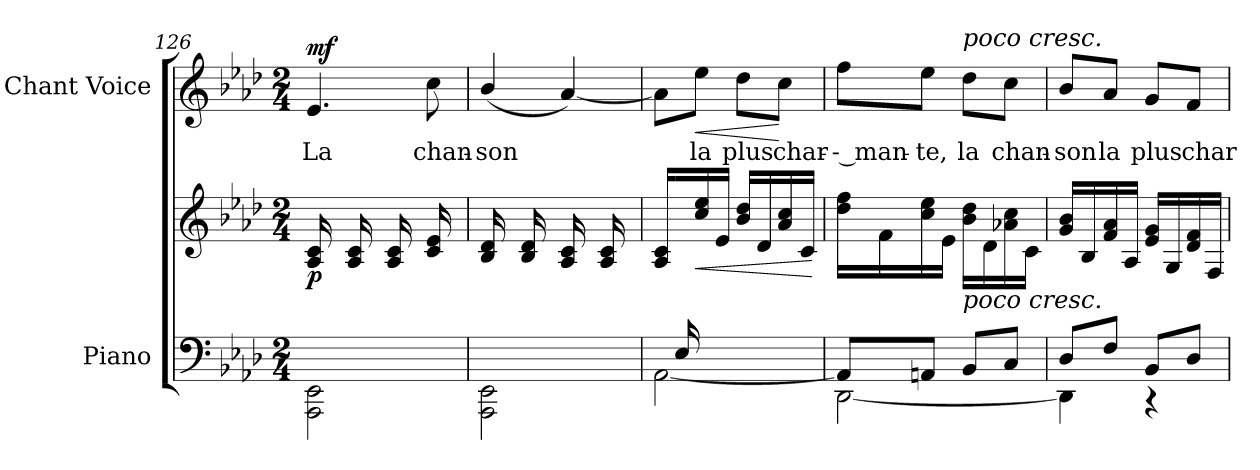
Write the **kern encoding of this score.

**kern	**kern	**dynam	**kern	**text	**dynam
*part2	*part2	*part2	*part1	*part1	*part1
*staff3	*staff2	*staff2/3	*staff1	*staff1	*staff1
*I"Piano	*	*	*I"Chant Voice	*	*
*I'Pno	*	*	*	*	*
*clefF4	*clefG2	*	*clefG2	*	*
*k[b-e-a-d-]	*k[b-e-a-d-]	*	*k[b-e-a-d-]	*	*
*M2/4	*M2/4	*	*M2/4	*	*
=126	=126	=126	=126	=126	=126
*^	*	*	*	*	*
!	!	!	!LO:DY:b	!	!	!LO:DY:a
16ryy	2AAA-\ 2EE-\	(16A-/ 16c/LL	p	4.e-/	La	mf
16E-/	.	16ryy	.	.	.	.
16ryy	.	16A-/ 16c/	.	.	.	.
16E-/JJ	.	16ryy	.	.	.	.
16ryy	.	16A-/ 16c/LL	.	.	.	.
16E-/	.	16ryy	.	.	.	.
16ryy	.	16c/ 16e-/	.	8cc\	chan-	.
16E-/JJ)	.	16ryy	.	.	.	.
=127	=127	=127	=127	=127	=127	=127
16ryy	2AAA-\ 2EE-\	16B-/ 16d-/LL	.	(4b-/	-son	.
16E-/	.	16ryy	.	.	.	.
16ryy	.	16B-/ 16d-/	.	.	.	.
16E-/JJ	.	16ryy	.	.	.	.
16ryy	.	16A-/ 16c/LL	.	[4a-/)	.	.
16E-/	.	16ryy	.	.	.	.
16ryy	.	16A-/ 16c/	.	.	.	.
16E-/JJ	.	16ryy	.	.	.	.
=128	=128	=128	=128	=128	=128	=128
16ryy	[2AA-\	16A-/ 16c/LL	.	8a-\L]	.	.
16E-/	.	16ryy	.	.	.	.
!	!	!	!LO:HP:b	!	!	!LO:HP:b
4.ryy	.	16cc/ 16ee-/	<	8ee-\J	la	<
.	.	16e-/JJ	.	.	.	.
.	.	16b-/ 16dd-/LL	.	8dd-\L	plus	.
.	.	16d-/	.	.	.	.
.	.	16a-/ 16cc/	.	8cc\J	char-	[
.	.	16c/JJ	.	.	.	.
*v	*v	*	*	*	*	*
.	.	[	.	.	.
=129	=129	=129	=129	=129	=129
*^	*	*	*	*	*
8AA-/L]	[2DD-\	16dd-\ 16ff\LL	.	8ff\L	-- man-	.
.	.	16f\	.	.	.	.
8AAn/J	.	16cc\ 16ee-\	.	8ee-\J	-te,	.
.	.	16e-\JJ	.	.	.	.
!	!	!	!	!LO:TX:a:i:t=poco cresc.	!	!
!	!	!LO:TX:b:i:t=poco cresc.	!	!	!	!
8BB-/L	.	16b-\ 16dd-\LL	.	8dd-\L	la	.
.	.	16d-\	.	.	.	.
8C/J	.	16a-X\ 16cc\	.	8cc\J	chan-	.
.	.	16c\JJ	.	.	.	.
=130	=130	=130	=130	=130	=130	=130
8D-/L	4DD-\]	16g/ 16b-/LL	.	8b-/L	-son	.
.	.	16B-/	.	.	.	.
8F/J	.	16f/ 16a-/	.	8a-/J	la	.
.	.	16A-/JJ	.	.	.	.
8BB-/L	4r	16e-/ 16g/LL	.	8g/L	plus	.
.	.	16G/	.	.	.	.
8D-/J	.	16d-/ 16f/	.	8f/J	char-	.
.	.	16F/JJ	.	.	.	.
*v	*v	*	*	*	*	*
=	=	=	=	=	=
*-	*-	*-	*-	*-	*-
